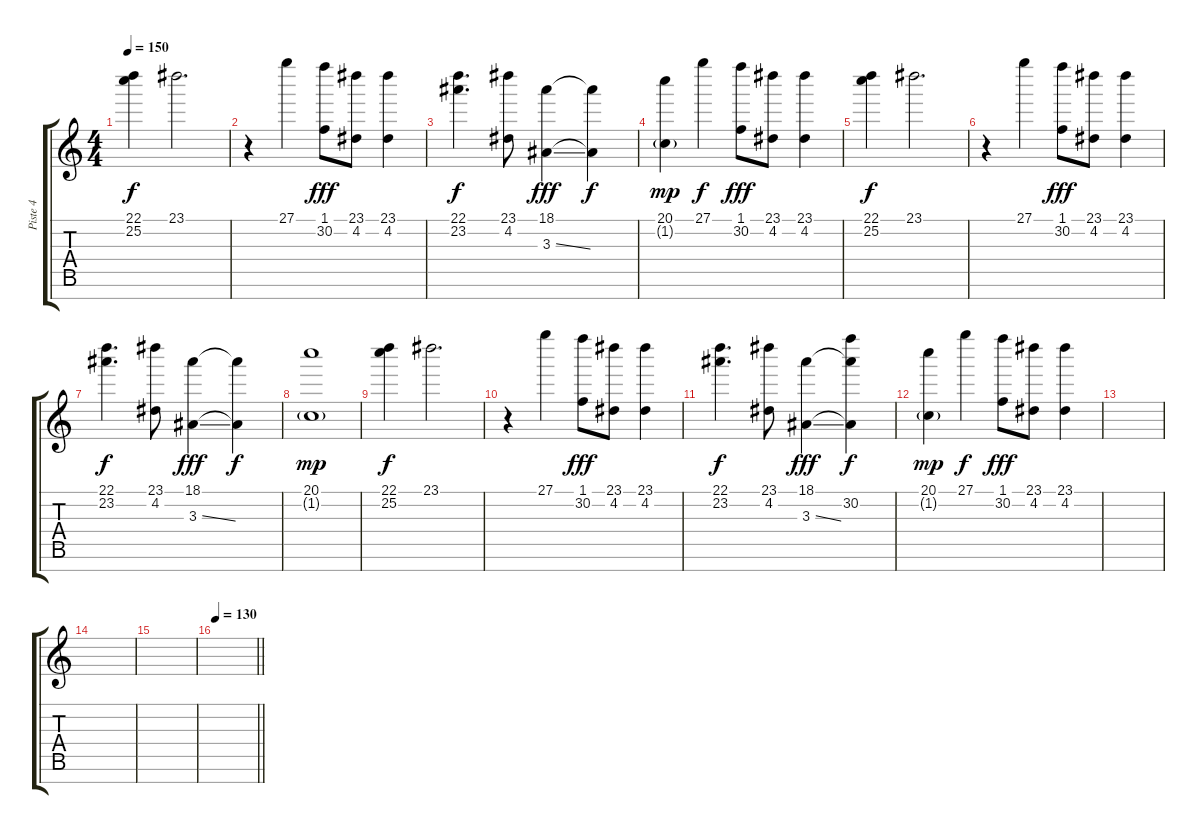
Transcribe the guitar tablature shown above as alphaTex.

\track ("Piste 4" "Piste 4") {instrument overdrivenguitar}
\staff {score tabs}
\tuning (E4 B3 G3 D3 A2 E2 B1) {hide}
\ts (4 4)
\tempo 150
\clef g2
\ks c
(22.1 25.2).4{dy f} 23.1.2{d} |
r.4 27.1.4 (1.1 30.2).8{dy fff} (23.1 4.2).8 (23.1 4.2).4 |
(22.1 23.2).4{d dy f} (23.1 4.2).8 (18.1 3.3{ss}).4{dy fff} (18.1{t} 3.3{t}).4{dy f} |
(20.1 1.2{g}).4{dy mp} 27.1.4{dy f} (1.1 30.2).8{dy fff} (23.1 4.2).8 (23.1 4.2).4 |
(22.1 25.2).4{dy f} 23.1.2{d} |
r.4 27.1.4 (1.1 30.2).8{dy fff} (23.1 4.2).8 (23.1 4.2).4 |
(22.1 23.2).4{d dy f} (23.1 4.2).8 (18.1 3.3{ss}).4{dy fff} (18.1{t} 3.3{t}).4{dy f} |
(20.1 1.2{g}).1{dy mp} |
(22.1 25.2).4{dy f} 23.1.2{d} |
r.4 27.1.4 (1.1 30.2).8{dy fff} (23.1 4.2).8 (23.1 4.2).4 |
(22.1 23.2).4{d dy f} (23.1 4.2).8 (18.1 3.3{ss}).4{dy fff} (18.1{t} 30.2 3.3{t}).4{dy f} |
(20.1 1.2{g}).4{dy mp} 27.1.4{dy f} (1.1 30.2).8{dy fff} (23.1 4.2).8 (23.1 4.2).4 |
|
|
|
\tempo 130
\barLineRight lightlight
